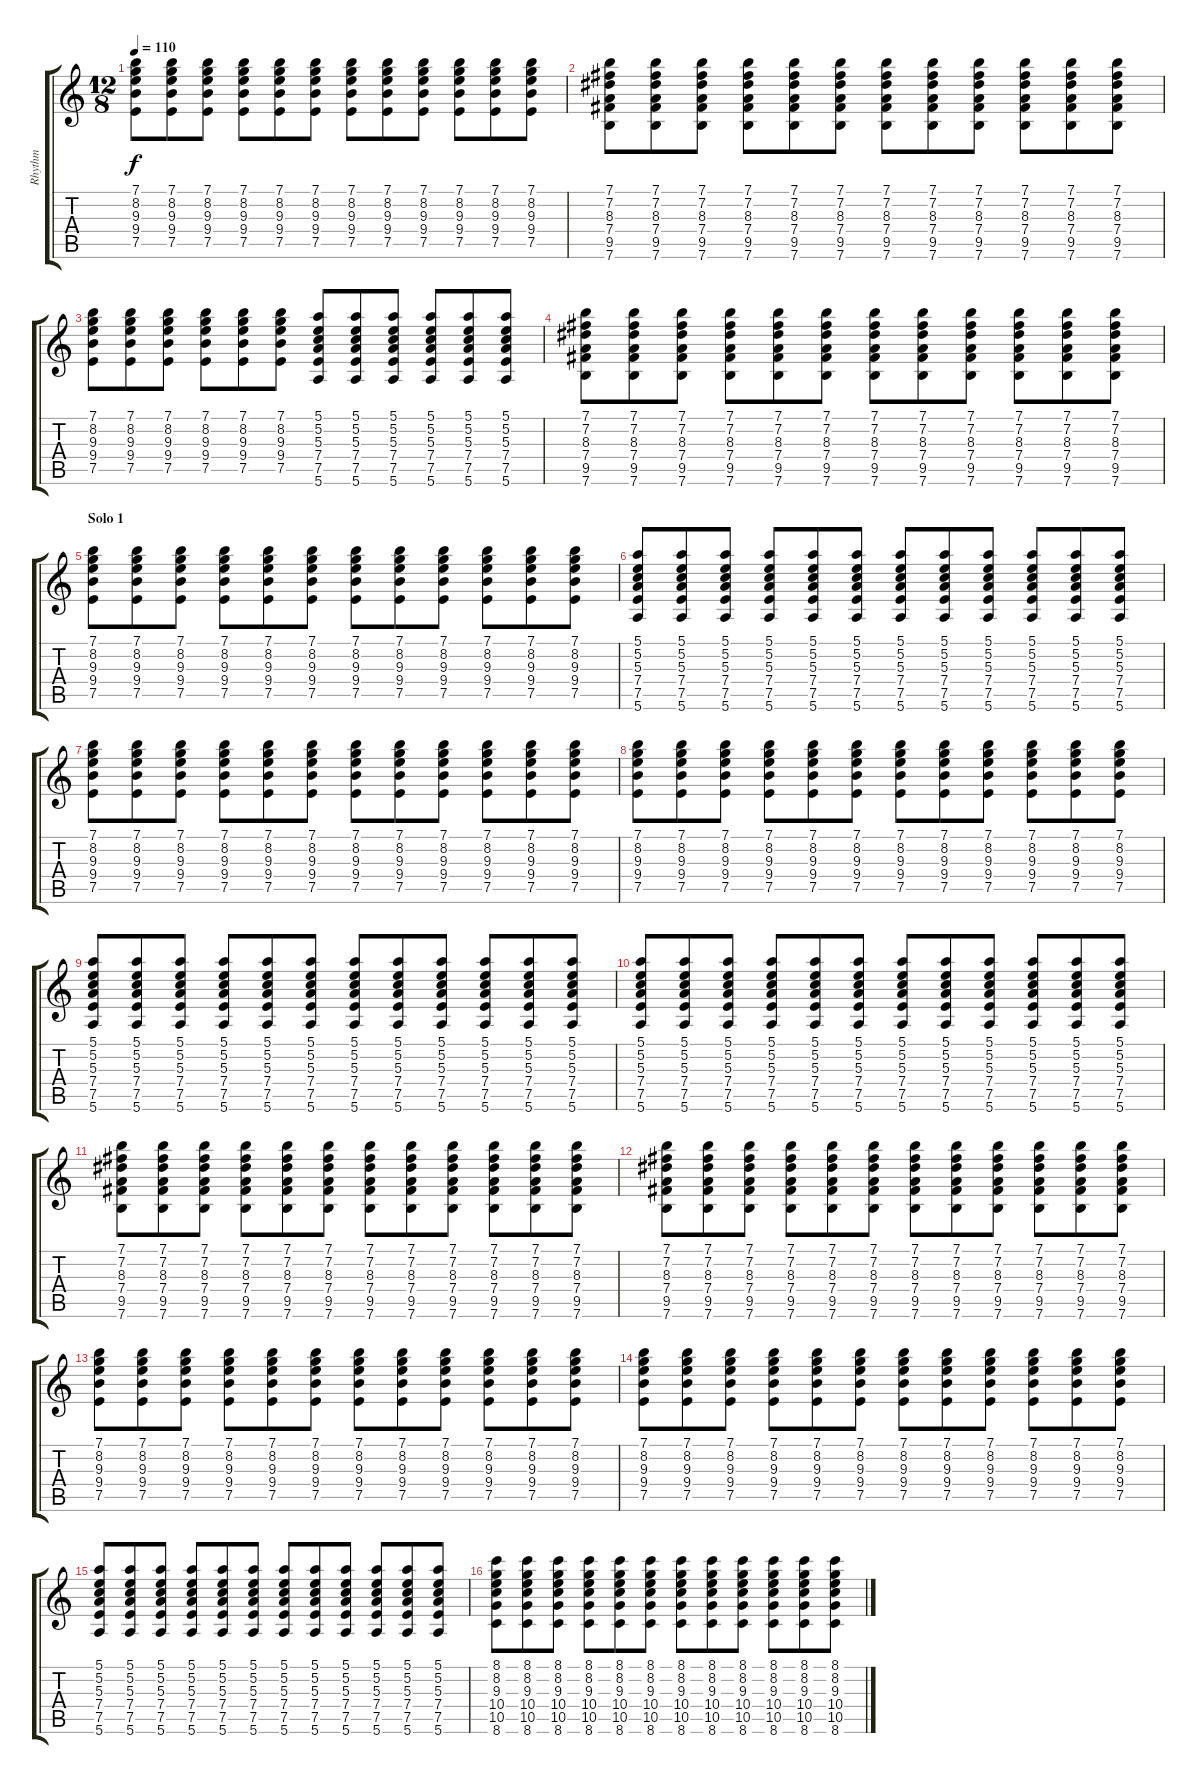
\track ("Rhythm" "Rhythm") {instrument acousticguitarnylon}
\staff {score tabs}
\tuning (E4 B3 G3 D3 A2 E2) {hide}
\ts (12 8)
\tempo 110
\clef g2
\ks c
(7.1 8.2 9.3 9.4 7.5).8{dy f} (7.1 8.2 9.3 9.4 7.5).8 (7.1 8.2 9.3 9.4 7.5).8 (7.1 8.2 9.3 9.4 7.5).8 (7.1 8.2 9.3 9.4 7.5).8 (7.1 8.2 9.3 9.4 7.5).8 (7.1 8.2 9.3 9.4 7.5).8 (7.1 8.2 9.3 9.4 7.5).8 (7.1 8.2 9.3 9.4 7.5).8 (7.1 8.2 9.3 9.4 7.5).8 (7.1 8.2 9.3 9.4 7.5).8 (7.1 8.2 9.3 9.4 7.5).8 |
(7.1 7.2 8.3 7.4 9.5 7.6).8 (7.1 7.2 8.3 7.4 9.5 7.6).8 (7.1 7.2 8.3 7.4 9.5 7.6).8 (7.1 7.2 8.3 7.4 9.5 7.6).8 (7.1 7.2 8.3 7.4 9.5 7.6).8 (7.1 7.2 8.3 7.4 9.5 7.6).8 (7.1 7.2 8.3 7.4 9.5 7.6).8 (7.1 7.2 8.3 7.4 9.5 7.6).8 (7.1 7.2 8.3 7.4 9.5 7.6).8 (7.1 7.2 8.3 7.4 9.5 7.6).8 (7.1 7.2 8.3 7.4 9.5 7.6).8 (7.1 7.2 8.3 7.4 9.5 7.6).8 |
(7.1 8.2 9.3 9.4 7.5).8 (7.1 8.2 9.3 9.4 7.5).8 (7.1 8.2 9.3 9.4 7.5).8 (7.1 8.2 9.3 9.4 7.5).8 (7.1 8.2 9.3 9.4 7.5).8 (7.1 8.2 9.3 9.4 7.5).8 (5.1 5.2 5.3 7.4 7.5 5.6).8 (5.1 5.2 5.3 7.4 7.5 5.6).8 (5.1 5.2 5.3 7.4 7.5 5.6).8 (5.1 5.2 5.3 7.4 7.5 5.6).8 (5.1 5.2 5.3 7.4 7.5 5.6).8 (5.1 5.2 5.3 7.4 7.5 5.6).8 |
(7.1 7.2 8.3 7.4 9.5 7.6).8 (7.1 7.2 8.3 7.4 9.5 7.6).8 (7.1 7.2 8.3 7.4 9.5 7.6).8 (7.1 7.2 8.3 7.4 9.5 7.6).8 (7.1 7.2 8.3 7.4 9.5 7.6).8 (7.1 7.2 8.3 7.4 9.5 7.6).8 (7.1 7.2 8.3 7.4 9.5 7.6).8 (7.1 7.2 8.3 7.4 9.5 7.6).8 (7.1 7.2 8.3 7.4 9.5 7.6).8 (7.1 7.2 8.3 7.4 9.5 7.6).8 (7.1 7.2 8.3 7.4 9.5 7.6).8 (7.1 7.2 8.3 7.4 9.5 7.6).8 |
\section ("" "Solo 1")
(7.1 8.2 9.3 9.4 7.5).8 (7.1 8.2 9.3 9.4 7.5).8 (7.1 8.2 9.3 9.4 7.5).8 (7.1 8.2 9.3 9.4 7.5).8 (7.1 8.2 9.3 9.4 7.5).8 (7.1 8.2 9.3 9.4 7.5).8 (7.1 8.2 9.3 9.4 7.5).8 (7.1 8.2 9.3 9.4 7.5).8 (7.1 8.2 9.3 9.4 7.5).8 (7.1 8.2 9.3 9.4 7.5).8 (7.1 8.2 9.3 9.4 7.5).8 (7.1 8.2 9.3 9.4 7.5).8 |
(5.1 5.2 5.3 7.4 7.5 5.6).8 (5.1 5.2 5.3 7.4 7.5 5.6).8 (5.1 5.2 5.3 7.4 7.5 5.6).8 (5.1 5.2 5.3 7.4 7.5 5.6).8 (5.1 5.2 5.3 7.4 7.5 5.6).8 (5.1 5.2 5.3 7.4 7.5 5.6).8 (5.1 5.2 5.3 7.4 7.5 5.6).8 (5.1 5.2 5.3 7.4 7.5 5.6).8 (5.1 5.2 5.3 7.4 7.5 5.6).8 (5.1 5.2 5.3 7.4 7.5 5.6).8 (5.1 5.2 5.3 7.4 7.5 5.6).8 (5.1 5.2 5.3 7.4 7.5 5.6).8 |
(7.1 8.2 9.3 9.4 7.5).8 (7.1 8.2 9.3 9.4 7.5).8 (7.1 8.2 9.3 9.4 7.5).8 (7.1 8.2 9.3 9.4 7.5).8 (7.1 8.2 9.3 9.4 7.5).8 (7.1 8.2 9.3 9.4 7.5).8 (7.1 8.2 9.3 9.4 7.5).8 (7.1 8.2 9.3 9.4 7.5).8 (7.1 8.2 9.3 9.4 7.5).8 (7.1 8.2 9.3 9.4 7.5).8 (7.1 8.2 9.3 9.4 7.5).8 (7.1 8.2 9.3 9.4 7.5).8 |
(7.1 8.2 9.3 9.4 7.5).8 (7.1 8.2 9.3 9.4 7.5).8 (7.1 8.2 9.3 9.4 7.5).8 (7.1 8.2 9.3 9.4 7.5).8 (7.1 8.2 9.3 9.4 7.5).8 (7.1 8.2 9.3 9.4 7.5).8 (7.1 8.2 9.3 9.4 7.5).8 (7.1 8.2 9.3 9.4 7.5).8 (7.1 8.2 9.3 9.4 7.5).8 (7.1 8.2 9.3 9.4 7.5).8 (7.1 8.2 9.3 9.4 7.5).8 (7.1 8.2 9.3 9.4 7.5).8 |
(5.1 5.2 5.3 7.4 7.5 5.6).8 (5.1 5.2 5.3 7.4 7.5 5.6).8 (5.1 5.2 5.3 7.4 7.5 5.6).8 (5.1 5.2 5.3 7.4 7.5 5.6).8 (5.1 5.2 5.3 7.4 7.5 5.6).8 (5.1 5.2 5.3 7.4 7.5 5.6).8 (5.1 5.2 5.3 7.4 7.5 5.6).8 (5.1 5.2 5.3 7.4 7.5 5.6).8 (5.1 5.2 5.3 7.4 7.5 5.6).8 (5.1 5.2 5.3 7.4 7.5 5.6).8 (5.1 5.2 5.3 7.4 7.5 5.6).8 (5.1 5.2 5.3 7.4 7.5 5.6).8 |
(5.1 5.2 5.3 7.4 7.5 5.6).8 (5.1 5.2 5.3 7.4 7.5 5.6).8 (5.1 5.2 5.3 7.4 7.5 5.6).8 (5.1 5.2 5.3 7.4 7.5 5.6).8 (5.1 5.2 5.3 7.4 7.5 5.6).8 (5.1 5.2 5.3 7.4 7.5 5.6).8 (5.1 5.2 5.3 7.4 7.5 5.6).8 (5.1 5.2 5.3 7.4 7.5 5.6).8 (5.1 5.2 5.3 7.4 7.5 5.6).8 (5.1 5.2 5.3 7.4 7.5 5.6).8 (5.1 5.2 5.3 7.4 7.5 5.6).8 (5.1 5.2 5.3 7.4 7.5 5.6).8 |
(7.1 7.2 8.3 7.4 9.5 7.6).8 (7.1 7.2 8.3 7.4 9.5 7.6).8 (7.1 7.2 8.3 7.4 9.5 7.6).8 (7.1 7.2 8.3 7.4 9.5 7.6).8 (7.1 7.2 8.3 7.4 9.5 7.6).8 (7.1 7.2 8.3 7.4 9.5 7.6).8 (7.1 7.2 8.3 7.4 9.5 7.6).8 (7.1 7.2 8.3 7.4 9.5 7.6).8 (7.1 7.2 8.3 7.4 9.5 7.6).8 (7.1 7.2 8.3 7.4 9.5 7.6).8 (7.1 7.2 8.3 7.4 9.5 7.6).8 (7.1 7.2 8.3 7.4 9.5 7.6).8 |
(7.1 7.2 8.3 7.4 9.5 7.6).8 (7.1 7.2 8.3 7.4 9.5 7.6).8 (7.1 7.2 8.3 7.4 9.5 7.6).8 (7.1 7.2 8.3 7.4 9.5 7.6).8 (7.1 7.2 8.3 7.4 9.5 7.6).8 (7.1 7.2 8.3 7.4 9.5 7.6).8 (7.1 7.2 8.3 7.4 9.5 7.6).8 (7.1 7.2 8.3 7.4 9.5 7.6).8 (7.1 7.2 8.3 7.4 9.5 7.6).8 (7.1 7.2 8.3 7.4 9.5 7.6).8 (7.1 7.2 8.3 7.4 9.5 7.6).8 (7.1 7.2 8.3 7.4 9.5 7.6).8 |
(7.1 8.2 9.3 9.4 7.5).8 (7.1 8.2 9.3 9.4 7.5).8 (7.1 8.2 9.3 9.4 7.5).8 (7.1 8.2 9.3 9.4 7.5).8 (7.1 8.2 9.3 9.4 7.5).8 (7.1 8.2 9.3 9.4 7.5).8 (7.1 8.2 9.3 9.4 7.5).8 (7.1 8.2 9.3 9.4 7.5).8 (7.1 8.2 9.3 9.4 7.5).8 (7.1 8.2 9.3 9.4 7.5).8 (7.1 8.2 9.3 9.4 7.5).8 (7.1 8.2 9.3 9.4 7.5).8 |
(7.1 8.2 9.3 9.4 7.5).8 (7.1 8.2 9.3 9.4 7.5).8 (7.1 8.2 9.3 9.4 7.5).8 (7.1 8.2 9.3 9.4 7.5).8 (7.1 8.2 9.3 9.4 7.5).8 (7.1 8.2 9.3 9.4 7.5).8 (7.1 8.2 9.3 9.4 7.5).8 (7.1 8.2 9.3 9.4 7.5).8 (7.1 8.2 9.3 9.4 7.5).8 (7.1 8.2 9.3 9.4 7.5).8 (7.1 8.2 9.3 9.4 7.5).8 (7.1 8.2 9.3 9.4 7.5).8 |
(5.1 5.2 5.3 7.4 7.5 5.6).8 (5.1 5.2 5.3 7.4 7.5 5.6).8 (5.1 5.2 5.3 7.4 7.5 5.6).8 (5.1 5.2 5.3 7.4 7.5 5.6).8 (5.1 5.2 5.3 7.4 7.5 5.6).8 (5.1 5.2 5.3 7.4 7.5 5.6).8 (5.1 5.2 5.3 7.4 7.5 5.6).8 (5.1 5.2 5.3 7.4 7.5 5.6).8 (5.1 5.2 5.3 7.4 7.5 5.6).8 (5.1 5.2 5.3 7.4 7.5 5.6).8 (5.1 5.2 5.3 7.4 7.5 5.6).8 (5.1 5.2 5.3 7.4 7.5 5.6).8 |
(8.1 8.2 9.3 10.4 10.5 8.6).8 (8.1 8.2 9.3 10.4 10.5 8.6).8 (8.1 8.2 9.3 10.4 10.5 8.6).8 (8.1 8.2 9.3 10.4 10.5 8.6).8 (8.1 8.2 9.3 10.4 10.5 8.6).8 (8.1 8.2 9.3 10.4 10.5 8.6).8 (8.1 8.2 9.3 10.4 10.5 8.6).8 (8.1 8.2 9.3 10.4 10.5 8.6).8 (8.1 8.2 9.3 10.4 10.5 8.6).8 (8.1 8.2 9.3 10.4 10.5 8.6).8 (8.1 8.2 9.3 10.4 10.5 8.6).8 (8.1 8.2 9.3 10.4 10.5 8.6).8
